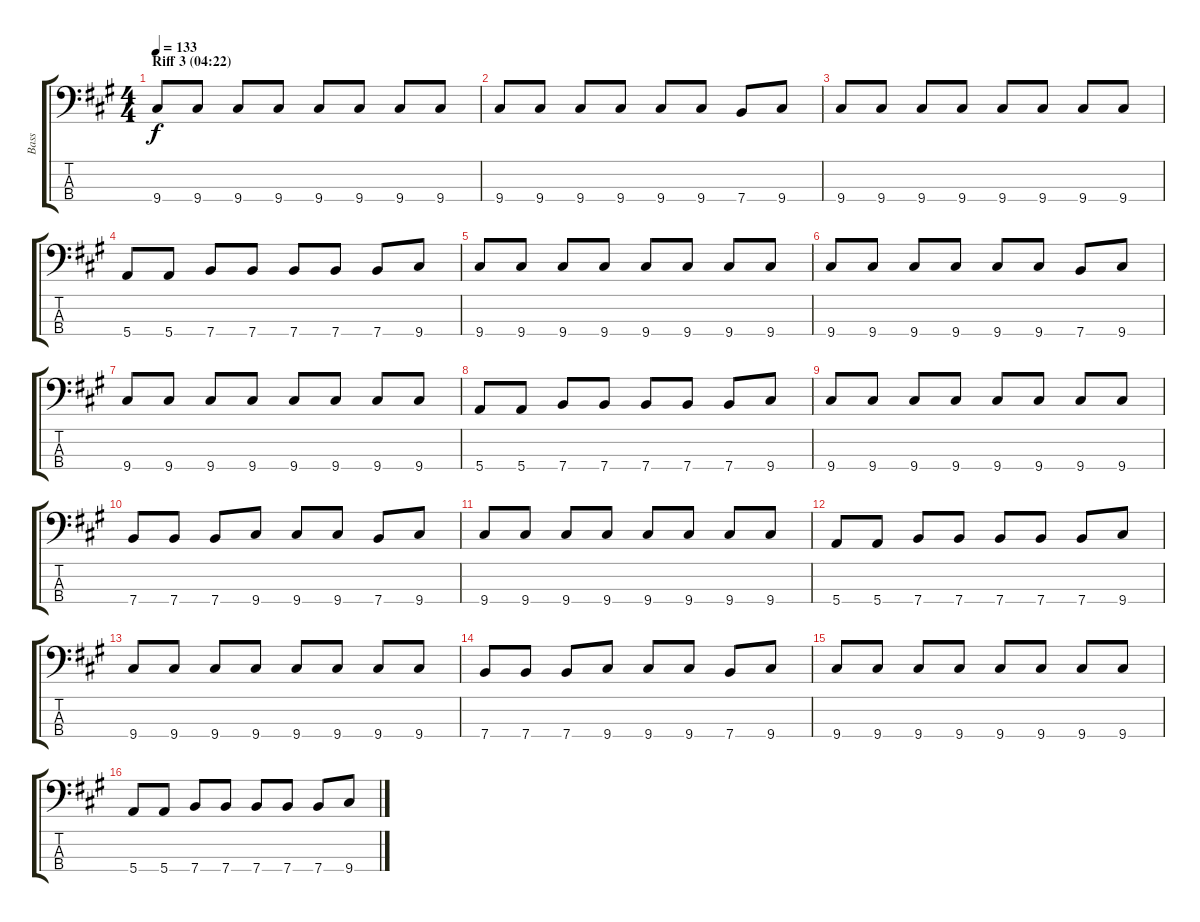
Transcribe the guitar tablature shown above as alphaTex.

\track ("Bass" "Bass") {instrument electricbassfinger}
\staff {score tabs}
\tuning (G2 D2 A1 E1) {hide}
\ts (4 4)
\section ("" "Riff 3 (04:22)")
\tempo 133
\clef f4
\ks a
9.4.8{dy f} 9.4.8 9.4.8 9.4.8 9.4.8 9.4.8 9.4.8 9.4.8 |
9.4.8 9.4.8 9.4.8 9.4.8 9.4.8 9.4.8 7.4.8 9.4.8 |
9.4.8 9.4.8 9.4.8 9.4.8 9.4.8 9.4.8 9.4.8 9.4.8 |
5.4.8 5.4.8 7.4.8 7.4.8 7.4.8 7.4.8 7.4.8 9.4.8 |
9.4.8 9.4.8 9.4.8 9.4.8 9.4.8 9.4.8 9.4.8 9.4.8 |
9.4.8 9.4.8 9.4.8 9.4.8 9.4.8 9.4.8 7.4.8 9.4.8 |
9.4.8 9.4.8 9.4.8 9.4.8 9.4.8 9.4.8 9.4.8 9.4.8 |
5.4.8 5.4.8 7.4.8 7.4.8 7.4.8 7.4.8 7.4.8 9.4.8 |
9.4.8 9.4.8 9.4.8 9.4.8 9.4.8 9.4.8 9.4.8 9.4.8 |
7.4.8 7.4.8 7.4.8 9.4.8 9.4.8 9.4.8 7.4.8 9.4.8 |
9.4.8 9.4.8 9.4.8 9.4.8 9.4.8 9.4.8 9.4.8 9.4.8 |
5.4.8 5.4.8 7.4.8 7.4.8 7.4.8 7.4.8 7.4.8 9.4.8 |
9.4.8 9.4.8 9.4.8 9.4.8 9.4.8 9.4.8 9.4.8 9.4.8 |
7.4.8 7.4.8 7.4.8 9.4.8 9.4.8 9.4.8 7.4.8 9.4.8 |
9.4.8 9.4.8 9.4.8 9.4.8 9.4.8 9.4.8 9.4.8 9.4.8 |
5.4.8 5.4.8 7.4.8 7.4.8 7.4.8 7.4.8 7.4.8 9.4.8
